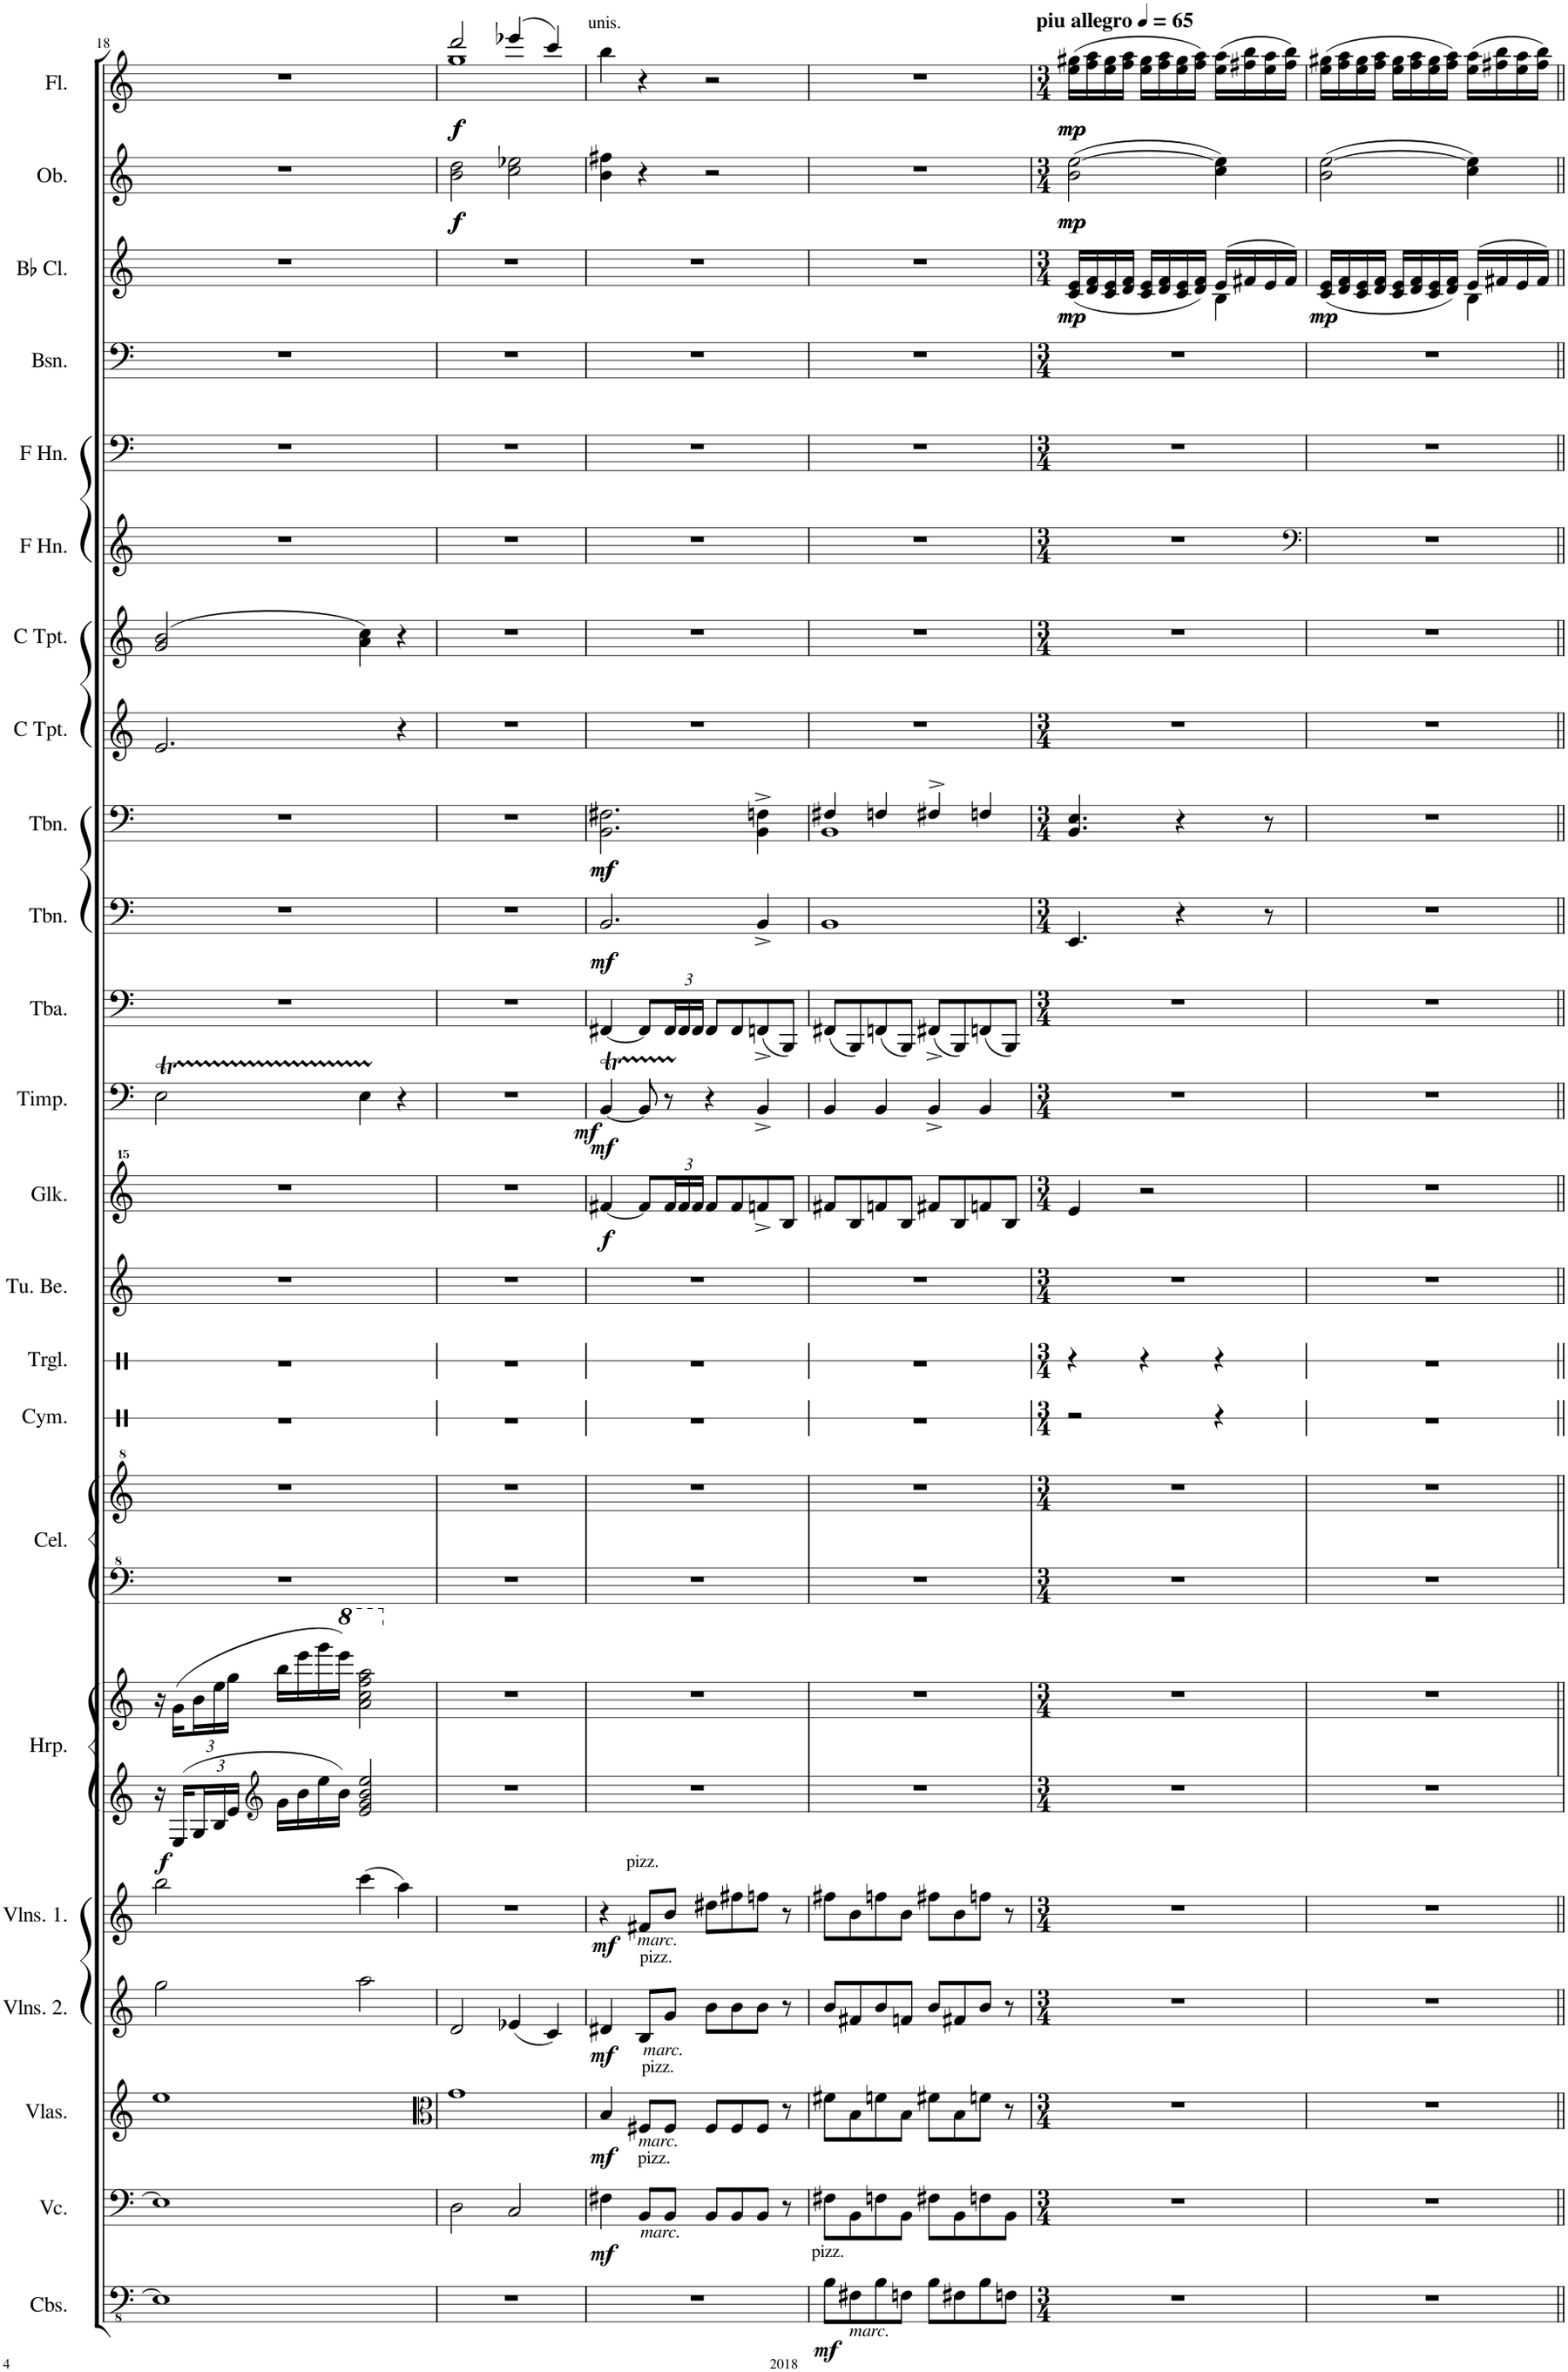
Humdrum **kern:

**kern	**dynam	**kern	**dynam	**kern	**dynam	**kern	**dynam	**kern	**dynam	**kern	**kern	**dynam	**kern	**kern	**kern	**kern	**kern	**kern	**dynam	**kern	**dynam	**kern	**kern	**dynam	**kern	**dynam	**kern	**kern	**kern	**kern	**kern	**kern	**dynam	**kern	**dynam	**kern	**dynam
*part23	*part23	*part22	*part22	*part21	*part21	*part20	*part20	*part19	*part19	*part18	*part18	*part18	*part17	*part17	*part16	*part15	*part14	*part13	*part13	*part12	*part12	*part11	*part10	*part10	*part9	*part9	*part8	*part7	*part6	*part5	*part4	*part3	*part3	*part2	*part2	*part1	*part1
*staff25	*staff25	*staff24	*staff24	*staff23	*staff23	*staff22	*staff22	*staff21	*staff21	*staff20	*staff19	*staff19/20	*staff18	*staff17	*staff16	*staff15	*staff14	*staff13	*staff13	*staff12	*staff12	*staff11	*staff10	*staff10	*staff9	*staff9	*staff8	*staff7	*staff6	*staff5	*staff4	*staff3	*staff3	*staff2	*staff2	*staff1	*staff1
*I"Contrabasses	*	*I"Violoncello	*	*I"Violas	*	*I"Violins	*	*I"Violins	*	*I"Harp	*	*	*I"Celesta	*	*I"Cymbal	*I"Triangle	*I"Tubular Bells	*I"Glockenspiel	*	*I"Timpani	*	*I"Tuba	*I"Trombone	*	*I"3 Trombones	*	*I"C Trumpet	*I"3 Trumpets in C	*I"2-4 Horns in F	*I"1-3 Horns in F	*I"2 Bassoons	*I"2 Bb Clarinets	*	*I"2 Oboes	*	*I"2 Flutes	*
*I'Cbs.	*	*I'Vc.	*	*I'Vlas.	*	*I'Vlns. 2.	*	*I'Vlns. 1.	*	*I'Hrp.	*	*	*I'Cel.	*	*I'Cym.	*I'Trgl.	*I'Tu. Be.	*I'Glk.	*	*I'Timp.	*	*I'Tba.	*I'Tbn.	*	*I'Tbn.	*	*I'C Tpt.	*	*	*	*I'Bsn.	*I'Bb Cl.	*	*I'Ob.	*	*I'Fl.	*
!!LO:PB:g=z
*clefFv4	*	*clefF4	*	*clefG2	*	*clefG2	*	*clefG2	*	*clefG2	*clefG2	*	*clefF^4	*clefG^2	*clefX	*clefX	*clefG2	*clefG^^2	*	*clefF4	*	*clefF4	*clefF4	*	*clefF4	*	*clefG2	*clefG2	*clefG2	*clefF4	*clefF4	*clefG2	*	*clefG2	*	*clefG2	*
*	*	*	*	*	*	*	*	*	*	*	*	*	*	*	*	*	*	*	*	*	*	*	*	*	*	*	*	*	*ITrd4c7	*ITrd4c7	*	*ITrd1c2	*	*	*	*	*
*k[]	*	*k[]	*	*k[]	*	*k[]	*	*k[]	*	*k[]	*k[]	*	*k[]	*k[]	*k[]	*k[]	*k[]	*k[]	*	*k[]	*	*k[]	*k[]	*	*k[]	*	*k[]	*k[]	*k[]	*k[]	*k[]	*k[]	*	*k[]	*	*k[]	*
*M4/4	*	*M4/4	*	*M4/4	*	*M4/4	*	*M4/4	*	*M4/4	*M4/4	*	*M4/4	*M4/4	*M4/4	*M4/4	*M4/4	*M4/4	*	*M4/4	*	*M4/4	*M4/4	*	*M4/4	*	*M4/4	*M4/4	*M4/4	*M4/4	*M4/4	*M4/4	*	*M4/4	*	*M4/4	*
=18	=18	=18	=18	=18	=18	=18	=18	=18	=18	=18	=18	=18	=18	=18	=18	=18	=18	=18	=18	=18	=18	=18	=18	=18	=18	=18	=18	=18	=18	=18	=18	=18	=18	=18	=18	=18	=18
!	!	!	!	!	!	!	!	!	!	!	!	!LO:DY:b=2	!	!	!	!	!	!	!	!	!	!	!	!	!	!	!	!	!	!	!	!	!	!	!	!	!
1EE]	.	1E]	.	1ee	.	2gg\	.	2bb\	.	16r	16r	f	1r	1r	1r	1r	1r	1r	.	2Et\	.	1r	1r	.	1r	.	2.e/	(2g/ 2b/	1r	1r	1r	1r	.	1r	.	1r	.
.	.	.	.	.	.	.	.	.	.	16E/LL	(16g\LL	.	.	.	.	.	.	.	.	.	.	.	.	.	.	.	.	.	.	.	.	.	.	.	.	.	.
*	*	*	*	*	*	*	*	*	*	*Xbrackettup	*Xbrackettup	*	*	*	*	*	*	*	*	*	*	*	*	*	*	*	*	*	*	*	*	*	*	*	*	*	*
.	.	.	.	.	.	.	.	.	.	24G/	24b\	.	.	.	.	.	.	.	.	.	.	.	.	.	.	.	.	.	.	.	.	.	.	.	.	.	.
.	.	.	.	.	.	.	.	.	.	24B/	24ee\	.	.	.	.	.	.	.	.	.	.	.	.	.	.	.	.	.	.	.	.	.	.	.	.	.	.
.	.	.	.	.	.	.	.	.	.	24e/JJ	24gg\JJ	.	.	.	.	.	.	.	.	.	.	.	.	.	.	.	.	.	.	.	.	.	.	.	.	.	.
*	*	*	*	*	*	*	*	*	*	*clefG2	*	*	*	*	*	*	*	*	*	*	*	*	*	*	*	*	*	*	*	*	*	*	*	*	*	*	*
.	.	.	.	.	.	.	.	.	.	16g\LL	16bb\LL	.	.	.	.	.	.	.	.	.	.	.	.	.	.	.	.	.	.	.	.	.	.	.	.	.	.
.	.	.	.	.	.	.	.	.	.	16b\	16eee\	.	.	.	.	.	.	.	.	.	.	.	.	.	.	.	.	.	.	.	.	.	.	.	.	.	.
.	.	.	.	.	.	.	.	.	.	16ee\	16ggg\	.	.	.	.	.	.	.	.	.	.	.	.	.	.	.	.	.	.	.	.	.	.	.	.	.	.
*	*	*	*	*	*	*	*	*	*	*	*8va	*	*	*	*	*	*	*	*	*	*	*	*	*	*	*	*	*	*	*	*	*	*	*	*	*	*
.	.	.	.	.	.	.	.	.	.	16b\JJ	16eeee\JJ)	.	.	.	.	.	.	.	.	.	.	.	.	.	.	.	.	.	.	.	.	.	.	.	.	.	.
.	.	.	.	.	.	2aa\	.	(4ccc\	.	2e/ 2g/ 2b/ 2ee/	2aa\ 2ccc\ 2fff\ 2aaa\	.	.	.	.	.	.	.	.	4E\	.	.	.	.	.	.	.	4a\ 4cc\)	.	.	.	.	.	.	.	.	.
.	.	.	.	.	.	.	.	4aa\)	.	.	.	.	.	.	.	.	.	.	.	4r	.	.	.	.	.	.	4r	4r	.	.	.	.	.	.	.	.	.
=19	=19	=19	=19	=19	=19	=19	=19	=19	=19	=19	=19	=19	=19	=19	=19	=19	=19	=19	=19	=19	=19	=19	=19	=19	=19	=19	=19	=19	=19	=19	=19	=19	=19	=19	=19	=19	=19
*	*	*	*	*clefC3	*	*	*	*	*	*	*	*	*	*	*	*	*	*	*	*	*	*	*	*	*	*	*	*	*	*	*	*	*	*	*	*	*
*	*	*	*	*	*	*	*	*	*	*	*X8va	*	*	*	*	*	*	*	*	*	*	*	*	*	*	*	*	*	*	*	*	*	*	*	*	*	*
*	*	*	*	*	*	*	*	*	*	*	*	*	*	*	*	*	*	*	*	*	*	*	*	*	*	*	*	*	*	*	*	*	*	*	*	*^	*
!	!	!	!	!	!	!	!	!	!	!	!	!	!	!	!	!	!	!	!	!	!	!	!	!	!	!	!	!	!	!	!	!	!	!	!LO:DY:b	!	!	!
!	!	!	!	!	!	!	!	!	!	!	!	!	!	!	!	!	!	!	!	!	!	!	!	!	!	!	!	!	!	!	!	!	!	!	!LO:DY:n=1:b	!	!	!LO:DY:b
!	!	!	!	!	!	!	!	!	!	!	!	!	!	!	!	!	!	!	!	!	!	!	!	!	!	!	!	!	!	!	!	!	!	!	!	!	!	!LO:DY:n=1:b
1r	.	2D\	.	1g	.	2d/	.	1r	.	1r	1r	.	1r	1r	1r	1r	1r	1r	.	1r	.	1r	1r	.	1r	.	1r	1r	1r	1r	1r	1r	.	2b\ 2dd\	f f	2ddd/	1gg	f f
.	.	2C/	.	.	.	(4e-X/	.	.	.	.	.	.	.	.	.	.	.	.	.	.	.	.	.	.	.	.	.	.	.	.	.	.	.	2cc\ 2ee-X\	.	(4eee-X/	.	.
.	.	.	.	.	.	4c/)	.	.	.	.	.	.	.	.	.	.	.	.	.	.	.	.	.	.	.	.	.	.	.	.	.	.	.	.	.	4ccc/)	.	.
*	*	*	*	*	*	*	*	*	*	*	*	*	*	*	*	*	*	*	*	*	*	*	*	*	*	*	*	*	*	*	*	*	*	*	*	*v	*v	*
=20	=20	=20	=20	=20	=20	=20	=20	=20	=20	=20	=20	=20	=20	=20	=20	=20	=20	=20	=20	=20	=20	=20	=20	=20	=20	=20	=20	=20	=20	=20	=20	=20	=20	=20	=20	=20	=20
!	!	!	!	!	!	!	!	!	!	!	!	!	!	!	!	!	!	!	!	!	!	!	!	!	!	!	!	!	!	!	!	!	!	!	!	!LO:TX:a:t=unis.	!
!	!	!	!LO:DY:b	!	!LO:DY:b	!	!LO:DY:b	!	!LO:DY:b	!	!	!	!	!	!	!	!	!	!LO:DY:b	!	!LO:DY:b	!	!	!	!	!	!	!	!	!	!	!	!	!	!	!	!
!	!	!	!	!	!	!	!	!	!	!	!	!	!	!	!	!	!	!	!	!	!LO:DY:n=1:b	!	!	!LO:DY:b	!	!LO:DY:b	!	!	!	!	!	!	!	!	!	!	!
!	!	!	!	!	!	!	!	!	!	!	!	!	!	!	!	!	!	!	!	!	!	!	!	!	!	!LO:DY:n=1:b	!	!	!	!	!	!	!	!	!	!	!
1r	.	4F#X\	mf	4B/	mf	4d#X/	mf	4r	mf	1r	1r	.	1r	1r	1r	1r	1r	[4fff#X/	f	[4BBt/	mf mf	[4FF#X/	2.BB/	mf	2.BB\ 2.F#X\	mf mf	1r	1r	1r	1r	1r	1r	.	4b\ 4ff#X\	.	4bb\	.
!	!	!	!	!	!	!	!	!LO:TX:a:t=pizz.	!	!	!	!	!	!	!	!	!	!	!	!	!	!	!	!	!	!	!	!	!	!	!	!	!	!	!	!	!
!	!	!	!	!	!	!	!	!LO:TX:b:i:t=marc	!	!	!	!	!	!	!	!	!	!	!	!	!	!	!	!	!	!	!	!	!	!	!	!	!	!	!	!	!
!	!	!	!	!	!	!	!	!LO:TX:b:t=.	!	!	!	!	!	!	!	!	!	!	!	!	!	!	!	!	!	!	!	!	!	!	!	!	!	!	!	!	!
!	!	!	!	!	!	!LO:TX:a:t=pizz.	!	!	!	!	!	!	!	!	!	!	!	!	!	!	!	!	!	!	!	!	!	!	!	!	!	!	!	!	!	!	!
!	!	!	!	!	!	!LO:TX:b:i:t=marc	!	!	!	!	!	!	!	!	!	!	!	!	!	!	!	!	!	!	!	!	!	!	!	!	!	!	!	!	!	!	!
!	!	!	!	!	!	!LO:TX:b:t=.	!	!	!	!	!	!	!	!	!	!	!	!	!	!	!	!	!	!	!	!	!	!	!	!	!	!	!	!	!	!	!
!	!	!	!	!LO:TX:a:t=pizz.	!	!	!	!	!	!	!	!	!	!	!	!	!	!	!	!	!	!	!	!	!	!	!	!	!	!	!	!	!	!	!	!	!
!	!	!	!	!LO:TX:b:i:t=marc	!	!	!	!	!	!	!	!	!	!	!	!	!	!	!	!	!	!	!	!	!	!	!	!	!	!	!	!	!	!	!	!	!
!	!	!	!	!LO:TX:b:t=.	!	!	!	!	!	!	!	!	!	!	!	!	!	!	!	!	!	!	!	!	!	!	!	!	!	!	!	!	!	!	!	!	!
!	!	!LO:TX:a:t=pizz.	!	!	!	!	!	!	!	!	!	!	!	!	!	!	!	!	!	!	!	!	!	!	!	!	!	!	!	!	!	!	!	!	!	!	!
!	!	!LO:TX:b:i:t=marc	!	!	!	!	!	!	!	!	!	!	!	!	!	!	!	!	!	!	!	!	!	!	!	!	!	!	!	!	!	!	!	!	!	!	!
!	!	!LO:TX:b:t=.	!	!	!	!	!	!	!	!	!	!	!	!	!	!	!	!	!	!	!	!	!	!	!	!	!	!	!	!	!	!	!	!	!	!	!
.	.	8BB/L	.	8F#X/L	.	8B/L	.	8f#X/L	.	.	.	.	.	.	.	.	.	8fff#/L]	.	8BB/]	.	8FF#/L]	.	.	.	.	.	.	.	.	.	.	.	4r	.	4r	.
*	*	*	*	*	*	*	*	*	*	*	*	*	*	*	*	*	*	*Xbrackettup	*	*	*	*Xbrackettup	*	*	*	*	*	*	*	*	*	*	*	*	*	*	*
.	.	8BB/J	.	8F#/J	.	8g/J	.	8b/J	.	.	.	.	.	.	.	.	.	24fff#/L	.	8r	.	24FF#/L	.	.	.	.	.	.	.	.	.	.	.	.	.	.	.
.	.	.	.	.	.	.	.	.	.	.	.	.	.	.	.	.	.	24fff#/	.	.	.	24FF#/	.	.	.	.	.	.	.	.	.	.	.	.	.	.	.
.	.	.	.	.	.	.	.	.	.	.	.	.	.	.	.	.	.	24fff#/JJ	.	.	.	24FF#/JJ	.	.	.	.	.	.	.	.	.	.	.	.	.	.	.
.	.	8BB/L	.	8F#/L	.	8b\L	.	8dd#X\L	.	.	.	.	.	.	.	.	.	8fff#/L	.	4r	.	8FF#/L	.	.	.	.	.	.	.	.	.	.	.	2r	.	2r	.
.	.	8BB/	.	8F#/	.	8b\	.	8ff#X\	.	.	.	.	.	.	.	.	.	8fff#/	.	.	.	8FF#/	.	.	.	.	.	.	.	.	.	.	.	.	.	.	.
.	.	8BB/J	.	8F#/J	.	8b\J	.	8ffn\J	.	.	.	.	.	.	.	.	.	8fffn^</	.	4BBTTT^/	.	(8FFn^</	4BB^/	.	4BB\^ 4Fn\^	.	.	.	.	.	.	.	.	.	.	.	.
.	.	8r	.	8r	.	8r	.	8r	.	.	.	.	.	.	.	.	.	8bb/J	.	.	.	8BBB/J)	.	.	.	.	.	.	.	.	.	.	.	.	.	.	.
=21	=21	=21	=21	=21	=21	=21	=21	=21	=21	=21	=21	=21	=21	=21	=21	=21	=21	=21	=21	=21	=21	=21	=21	=21	=21	=21	=21	=21	=21	=21	=21	=21	=21	=21	=21	=21	=21
*	*	*	*	*	*	*	*	*	*	*	*	*	*	*	*	*	*	*	*	*	*	*	*	*	*^	*	*	*	*	*	*	*	*	*	*	*	*
!LO:TX:a:t=pizz.	!	!	!	!	!	!	!	!	!	!	!	!	!	!	!	!	!	!	!	!	!	!	!	!	!	!	!	!	!	!	!	!	!	!	!	!	!	!
!LO:TX:b:i:t=marc	!	!	!	!	!	!	!	!	!	!	!	!	!	!	!	!	!	!	!	!	!	!	!	!	!	!	!	!	!	!	!	!	!	!	!	!	!	!
!LO:TX:b:t=.	!	!	!	!	!	!	!	!	!	!	!	!	!	!	!	!	!	!	!	!	!	!	!	!	!	!	!	!	!	!	!	!	!	!	!	!	!	!
!	!LO:DY:b	!	!	!	!	!	!	!	!	!	!	!	!	!	!	!	!	!	!	!	!	!	!	!	!	!	!	!	!	!	!	!	!	!	!	!	!	!
8BB\L	mf	8F#X\L	.	8f#X\L	.	8b/L	.	8ff#X\L	.	1r	1r	.	1r	1r	1r	1r	1r	8fff#X/L	.	4BB/	.	(8FF#X/L	1BB	.	4F#X/	1BB	.	1r	1r	1r	1r	1r	1r	.	1r	.	1r	.
8FF#X\	.	8BB\	.	8B\	.	8f#X/	.	8b\	.	.	.	.	.	.	.	.	.	8bb/	.	.	.	8BBB/)	.	.	.	.	.	.	.	.	.	.	.	.	.	.	.	.
8BB\	.	8Fn\	.	8fn\	.	8b/	.	8ffn\	.	.	.	.	.	.	.	.	.	8fffn/	.	4BB/	.	(8FFn/	.	.	4Fn/	.	.	.	.	.	.	.	.	.	.	.	.	.
8FFn\J	.	8BB\J	.	8B\J	.	8fn/J	.	8b\J	.	.	.	.	.	.	.	.	.	8bb/J	.	.	.	8BBB/J)	.	.	.	.	.	.	.	.	.	.	.	.	.	.	.	.
8BB\L	.	8F#X\L	.	8f#X\L	.	8b/L	.	8ff#X\L	.	.	.	.	.	.	.	.	.	8fff#X/L	.	4BB^/	.	(8FF#X^/L	.	.	4F#X^/	.	.	.	.	.	.	.	.	.	.	.	.	.
8FF#X\	.	8BB\	.	8B\	.	8f#X/	.	8b\	.	.	.	.	.	.	.	.	.	8bb/	.	.	.	8BBB/)	.	.	.	.	.	.	.	.	.	.	.	.	.	.	.	.
8BB\	.	8Fn\	.	8fn\J	.	8b/J	.	8ffn\J	.	.	.	.	.	.	.	.	.	8fffn/	.	4BB/	.	(8FFn/	.	.	4Fn/	.	.	.	.	.	.	.	.	.	.	.	.	.
8FFn\J	.	8BB\J	.	8r	.	8r	.	8r	.	.	.	.	.	.	.	.	.	8bb/J	.	.	.	8BBB/J)	.	.	.	.	.	.	.	.	.	.	.	.	.	.	.	.
*	*	*	*	*	*	*	*	*	*	*	*	*	*	*	*	*	*	*	*	*	*	*	*	*	*v	*v	*	*	*	*	*	*	*	*	*	*	*	*
=22	=22	=22	=22	=22	=22	=22	=22	=22	=22	=22	=22	=22	=22	=22	=22	=22	=22	=22	=22	=22	=22	=22	=22	=22	=22	=22	=22	=22	=22	=22	=22	=22	=22	=22	=22	=22	=22
*M3/4	*	*M3/4	*	*M3/4	*	*M3/4	*	*M3/4	*	*M3/4	*M3/4	*	*M3/4	*M3/4	*M3/4	*M3/4	*M3/4	*M3/4	*	*M3/4	*	*M3/4	*M3/4	*	*M3/4	*	*M3/4	*M3/4	*M3/4	*M3/4	*M3/4	*M3/4	*	*M3/4	*	*M3/4	*
*	*	*	*	*	*	*	*	*	*	*	*	*	*	*	*	*	*	*	*	*	*	*	*	*	*	*	*	*	*	*	*	*	*	*	*	*MM65	*
*	*	*	*	*	*	*	*	*	*	*	*	*	*	*	*	*	*	*	*	*	*	*	*	*	*	*	*	*	*	*	*	*^	*	*	*	*	*
!	!	!	!	!	!	!	!	!	!	!	!	!	!	!	!	!	!	!	!	!	!	!	!	!	!	!	!	!	!	!	!	!	!	!	!	!	!LO:TX:a:B:t=piu allegro	!
!	!	!	!	!	!	!	!	!	!	!	!	!	!	!	!	!	!	!	!	!	!	!	!	!	!	!	!	!	!	!	!	!	!	!LO:DY:b	!	!	!	!
!	!	!	!	!	!	!	!	!	!	!	!	!	!	!	!	!	!	!	!	!	!	!	!	!	!	!	!	!	!	!	!	!	!	!LO:DY:n=1:b	!	!LO:DY:b	!	!
!	!	!	!	!	!	!	!	!	!	!	!	!	!	!	!	!	!	!	!	!	!	!	!	!	!	!	!	!	!	!	!	!	!	!	!	!LO:DY:n=1:b	!	!LO:DY:b
!	!	!	!	!	!	!	!	!	!	!	!	!	!	!	!	!	!	!	!	!	!	!	!	!	!	!	!	!	!	!	!	!	!	!	!	!	!	!LO:DY:n=1:b
2.r	.	2.r	.	2.r	.	2.r	.	2.r	.	2.r	2.r	.	2.r	2.r	2r	4r	2.r	4eee/	.	2.r	.	2.r	4.EE/	.	4.BB/ 4.E/	.	2.r	2.r	2.r	2.r	2.r	(16c/ 16e/LL	2ryy	mp mp	(2b\ [2ee\	mp mp	(16ee\ 16gg#X\LL	mp mp
.	.	.	.	.	.	.	.	.	.	.	.	.	.	.	.	.	.	.	.	.	.	.	.	.	.	.	.	.	.	.	.	16d/ 16f/	.	.	.	.	16ff\ 16aa\	.
.	.	.	.	.	.	.	.	.	.	.	.	.	.	.	.	.	.	.	.	.	.	.	.	.	.	.	.	.	.	.	.	16c/ 16e/	.	.	.	.	16ee\ 16gg#\	.
.	.	.	.	.	.	.	.	.	.	.	.	.	.	.	.	.	.	.	.	.	.	.	.	.	.	.	.	.	.	.	.	16d/ 16f/JJ	.	.	.	.	16ff\ 16aa\JJ	.
.	.	.	.	.	.	.	.	.	.	.	.	.	.	.	.	4r	.	2r	.	.	.	.	.	.	.	.	.	.	.	.	.	16c/ 16e/LL	.	.	.	.	16ee\ 16gg#\LL	.
.	.	.	.	.	.	.	.	.	.	.	.	.	.	.	.	.	.	.	.	.	.	.	.	.	.	.	.	.	.	.	.	16d/ 16f/	.	.	.	.	16ff\ 16aa\	.
.	.	.	.	.	.	.	.	.	.	.	.	.	.	.	.	.	.	.	.	.	.	.	4r	.	4r	.	.	.	.	.	.	16c/ 16e/	.	.	.	.	16ee\ 16gg#\	.
.	.	.	.	.	.	.	.	.	.	.	.	.	.	.	.	.	.	.	.	.	.	.	.	.	.	.	.	.	.	.	.	16d/ 16f/JJ)	.	.	.	.	16ff\ 16aa\JJ)	.
.	.	.	.	.	.	.	.	.	.	.	.	.	.	.	4r	4r	.	.	.	.	.	.	.	.	.	.	.	.	.	.	.	(16e/LL	4B\	.	4cc\ 4ee\])	.	(16ee\ 16aa\LL	.
.	.	.	.	.	.	.	.	.	.	.	.	.	.	.	.	.	.	.	.	.	.	.	.	.	.	.	.	.	.	.	.	16f#X/	.	.	.	.	16ff#X\ 16bb\	.
.	.	.	.	.	.	.	.	.	.	.	.	.	.	.	.	.	.	.	.	.	.	.	8r	.	8r	.	.	.	.	.	.	16e/	.	.	.	.	16ee\ 16aa\	.
.	.	.	.	.	.	.	.	.	.	.	.	.	.	.	.	.	.	.	.	.	.	.	.	.	.	.	.	.	.	.	.	16f#/JJ)	.	.	.	.	16ff#\ 16bb\JJ)	.
=23	=23	=23	=23	=23	=23	=23	=23	=23	=23	=23	=23	=23	=23	=23	=23	=23	=23	=23	=23	=23	=23	=23	=23	=23	=23	=23	=23	=23	=23	=23	=23	=23	=23	=23	=23	=23	=23	=23
*	*	*	*	*	*	*	*	*	*	*	*	*	*	*	*	*	*	*	*	*	*	*	*	*	*	*	*	*	*clefF4	*	*	*	*	*	*	*	*	*
!	!	!	!	!	!	!	!	!	!	!	!	!	!	!	!	!	!	!	!	!	!	!	!	!	!	!	!	!	!	!	!	!	!	!LO:DY:b	!	!	!	!
!	!	!	!	!	!	!	!	!	!	!	!	!	!	!	!	!	!	!	!	!	!	!	!	!	!	!	!	!	!	!	!	!	!	!LO:DY:n=1:b	!	!	!	!
2.r	.	2.r	.	2.r	.	2.r	.	2.r	.	2.r	2.r	.	2.r	2.r	2.r	2.r	2.r	2.r	.	2.r	.	2.r	2.r	.	2.r	.	2.r	2.r	2.r	2.r	2.r	(16c/ 16e/LL	2ryy	mp mp	(2b\ [2ee\	.	(16ee\ 16gg#X\LL	.
.	.	.	.	.	.	.	.	.	.	.	.	.	.	.	.	.	.	.	.	.	.	.	.	.	.	.	.	.	.	.	.	16d/ 16f/	.	.	.	.	16ff\ 16aa\	.
.	.	.	.	.	.	.	.	.	.	.	.	.	.	.	.	.	.	.	.	.	.	.	.	.	.	.	.	.	.	.	.	16c/ 16e/	.	.	.	.	16ee\ 16gg#\	.
.	.	.	.	.	.	.	.	.	.	.	.	.	.	.	.	.	.	.	.	.	.	.	.	.	.	.	.	.	.	.	.	16d/ 16f/JJ	.	.	.	.	16ff\ 16aa\JJ	.
.	.	.	.	.	.	.	.	.	.	.	.	.	.	.	.	.	.	.	.	.	.	.	.	.	.	.	.	.	.	.	.	16c/ 16e/LL	.	.	.	.	16ee\ 16gg#\LL	.
.	.	.	.	.	.	.	.	.	.	.	.	.	.	.	.	.	.	.	.	.	.	.	.	.	.	.	.	.	.	.	.	16d/ 16f/	.	.	.	.	16ff\ 16aa\	.
.	.	.	.	.	.	.	.	.	.	.	.	.	.	.	.	.	.	.	.	.	.	.	.	.	.	.	.	.	.	.	.	16c/ 16e/	.	.	.	.	16ee\ 16gg#\	.
.	.	.	.	.	.	.	.	.	.	.	.	.	.	.	.	.	.	.	.	.	.	.	.	.	.	.	.	.	.	.	.	16d/ 16f/JJ)	.	.	.	.	16ff\ 16aa\JJ)	.
.	.	.	.	.	.	.	.	.	.	.	.	.	.	.	.	.	.	.	.	.	.	.	.	.	.	.	.	.	.	.	.	(16e/LL	4B\	.	4cc\ 4ee\])	.	(16ee\ 16aa\LL	.
.	.	.	.	.	.	.	.	.	.	.	.	.	.	.	.	.	.	.	.	.	.	.	.	.	.	.	.	.	.	.	.	16f#X/	.	.	.	.	16ff#X\ 16bb\	.
.	.	.	.	.	.	.	.	.	.	.	.	.	.	.	.	.	.	.	.	.	.	.	.	.	.	.	.	.	.	.	.	16e/	.	.	.	.	16ee\ 16aa\	.
.	.	.	.	.	.	.	.	.	.	.	.	.	.	.	.	.	.	.	.	.	.	.	.	.	.	.	.	.	.	.	.	16f#/JJ)	.	.	.	.	16ff#\ 16bb\JJ)	.
*	*	*	*	*	*	*	*	*	*	*	*	*	*	*	*	*	*	*	*	*	*	*	*	*	*	*	*	*	*	*	*	*v	*v	*	*	*	*	*
=||	=||	=||	=||	=||	=||	=||	=||	=||	=||	=||	=||	=||	=||	=||	=||	=||	=||	=||	=||	=||	=||	=||	=||	=||	=||	=||	=||	=||	=||	=||	=||	=||	=||	=||	=||	=||	=||
*-	*-	*-	*-	*-	*-	*-	*-	*-	*-	*-	*-	*-	*-	*-	*-	*-	*-	*-	*-	*-	*-	*-	*-	*-	*-	*-	*-	*-	*-	*-	*-	*-	*-	*-	*-	*-	*-
